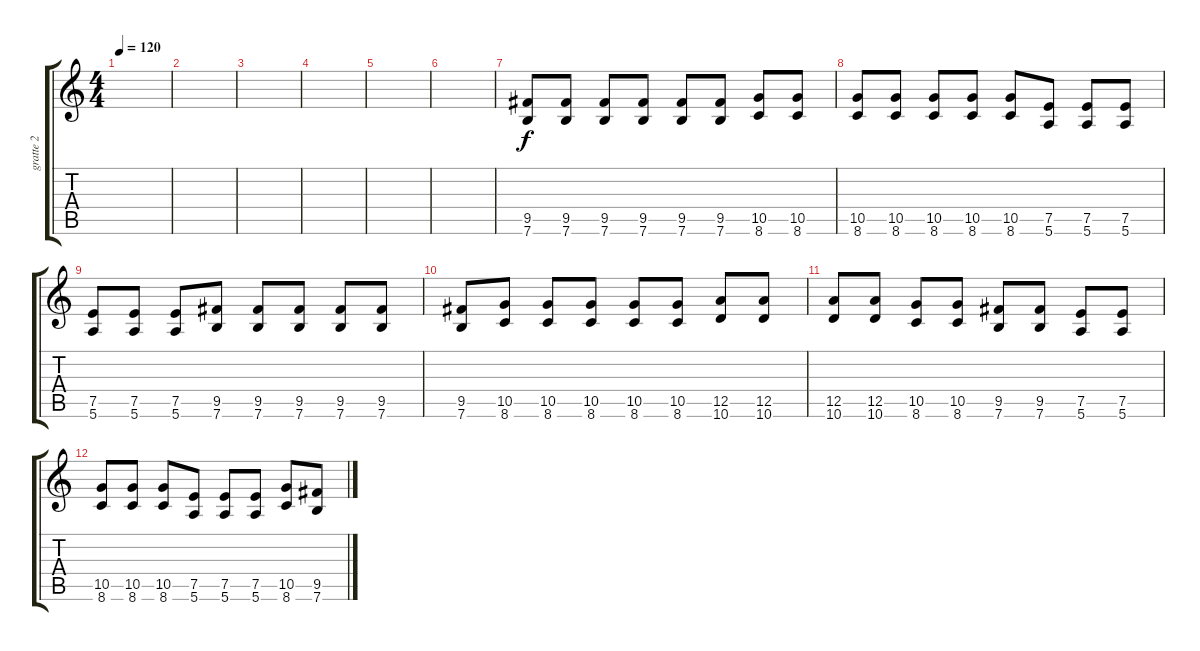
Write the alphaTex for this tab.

\track ("gratte 2" "gratte 2") {instrument electricguitarmuted}
\staff {score tabs}
\tuning (E4 B3 G3 D3 A2 E2) {hide}
\ts (4 4)
\tempo 120
\clef g2
\ks c
|
|
|
|
|
|
(9.5 7.6).8 (9.5 7.6).8 (9.5 7.6).8 (9.5 7.6).8 (9.5 7.6).8 (9.5 7.6).8 (10.5 8.6).8 (10.5 8.6).8 |
(10.5 8.6).8 (10.5 8.6).8 (10.5 8.6).8 (10.5 8.6).8 (10.5 8.6).8 (7.5 5.6).8 (7.5 5.6).8 (7.5 5.6).8 |
(7.5 5.6).8 (7.5 5.6).8 (7.5 5.6).8 (9.5 7.6).8 (9.5 7.6).8 (9.5 7.6).8 (9.5 7.6).8 (9.5 7.6).8 |
(9.5 7.6).8 (10.5 8.6).8 (10.5 8.6).8 (10.5 8.6).8 (10.5 8.6).8 (10.5 8.6).8 (12.5 10.6).8 (12.5 10.6).8 |
(12.5 10.6).8 (12.5 10.6).8 (10.5 8.6).8 (10.5 8.6).8 (9.5 7.6).8 (9.5 7.6).8 (7.5 5.6).8 (7.5 5.6).8 |
(10.5 8.6).8 (10.5 8.6).8 (10.5 8.6).8 (7.5 5.6).8 (7.5 5.6).8 (7.5 5.6).8 (10.5 8.6).8 (9.5 7.6).8
